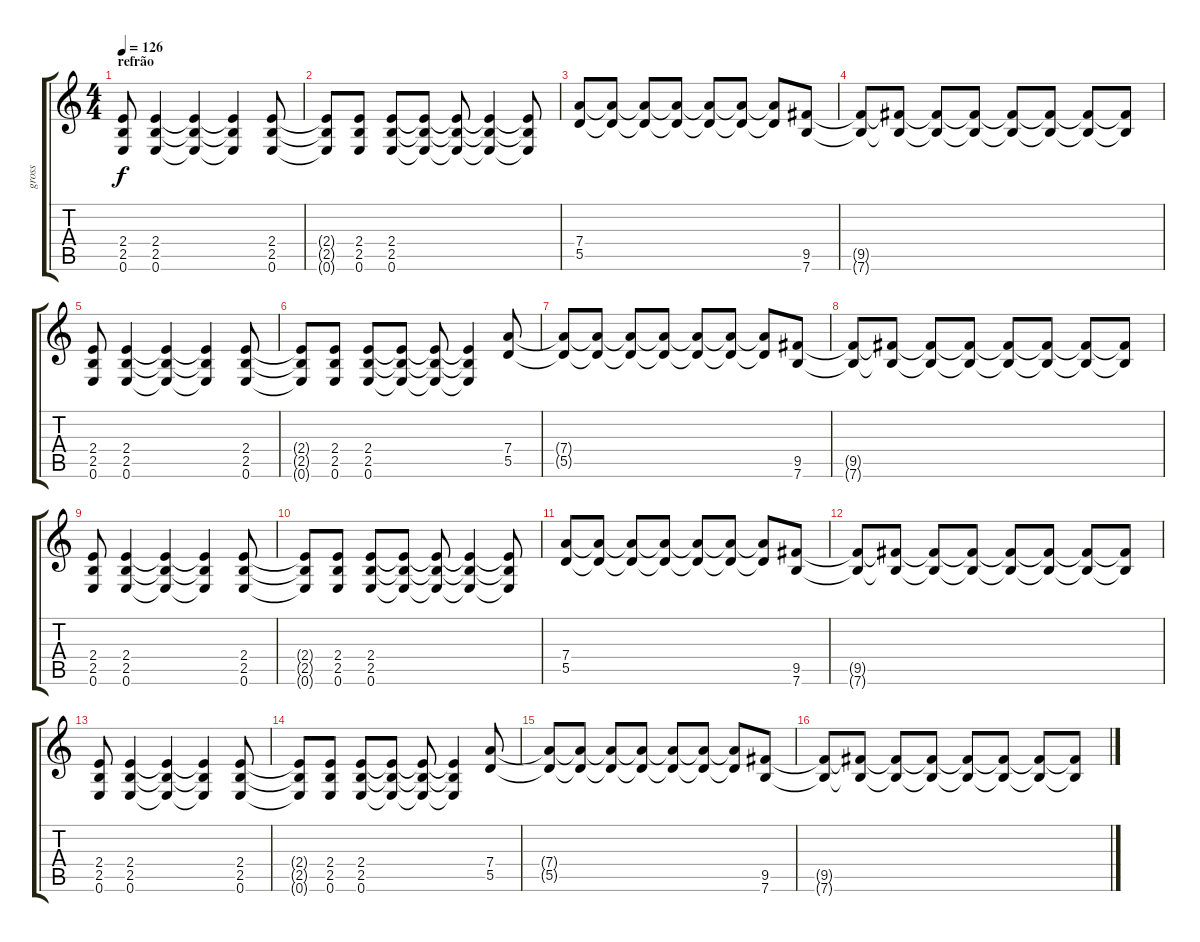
\track ("gross" "gross") {instrument overdrivenguitar}
\staff {score tabs}
\tuning (E4 B3 G3 D3 A2 E2) {hide}
\ts (4 4)
\section ("" "refrão")
\tempo 126
\clef g2
\ks c
(2.4 2.5 0.6).8{dy f} (2.4 2.5 0.6).4 (2.4{t} 2.5{t} 0.6{t}).4 (2.4{t} 2.5{t} 0.6{t}).4 (2.4 2.5 0.6).8 |
(2.4{t} 2.5{t} 0.6{t}).8 (2.4 2.5 0.6).8 (2.4 2.5 0.6).8 (2.4{t} 2.5{t} 0.6{t}).8 (2.4{t} 2.5{t} 0.6{t}).8 (2.4{t} 2.5{t} 0.6{t}).4 (2.4{t} 2.5{t} 0.6{t}).8 |
(7.4 5.5).8 (7.4{t} 5.5{t}).8 (7.4{t} 5.5{t}).8 (7.4{t} 5.5{t}).8 (7.4{t} 5.5{t}).8 (7.4{t} 5.5{t}).8 (7.4{t} 5.5{t}).8 (9.5 7.6).8 |
(9.5{t} 7.6{t}).8 (9.5{t} 7.6{t}).8 (9.5{t} 7.6{t}).8 (9.5{t} 7.6{t}).8 (9.5{t} 7.6{t}).8 (9.5{t} 7.6{t}).8 (9.5{t} 7.6{t}).8 (9.5{t} 7.6{t}).8 |
(2.4 2.5 0.6).8 (2.4 2.5 0.6).4 (2.4{t} 2.5{t} 0.6{t}).4 (2.4{t} 2.5{t} 0.6{t}).4 (2.4 2.5 0.6).8 |
(2.4{t} 2.5{t} 0.6{t}).8 (2.4 2.5 0.6).8 (2.4 2.5 0.6).8 (2.4{t} 2.5{t} 0.6{t}).8 (2.4{t} 2.5{t} 0.6{t}).8 (2.4{t} 2.5{t} 0.6{t}).4 (7.4 5.5).8 |
(7.4{t} 5.5{t}).8 (7.4{t} 5.5{t}).8 (7.4{t} 5.5{t}).8 (7.4{t} 5.5{t}).8 (7.4{t} 5.5{t}).8 (7.4{t} 5.5{t}).8 (7.4{t} 5.5{t}).8 (9.5 7.6).8 |
(9.5{t} 7.6{t}).8 (9.5{t} 7.6{t}).8 (9.5{t} 7.6{t}).8 (9.5{t} 7.6{t}).8 (9.5{t} 7.6{t}).8 (9.5{t} 7.6{t}).8 (9.5{t} 7.6{t}).8 (9.5{t} 7.6{t}).8 |
(2.4 2.5 0.6).8 (2.4 2.5 0.6).4 (2.4{t} 2.5{t} 0.6{t}).4 (2.4{t} 2.5{t} 0.6{t}).4 (2.4 2.5 0.6).8 |
(2.4{t} 2.5{t} 0.6{t}).8 (2.4 2.5 0.6).8 (2.4 2.5 0.6).8 (2.4{t} 2.5{t} 0.6{t}).8 (2.4{t} 2.5{t} 0.6{t}).8 (2.4{t} 2.5{t} 0.6{t}).4 (2.4{t} 2.5{t} 0.6{t}).8 |
(7.4 5.5).8 (7.4{t} 5.5{t}).8 (7.4{t} 5.5{t}).8 (7.4{t} 5.5{t}).8 (7.4{t} 5.5{t}).8 (7.4{t} 5.5{t}).8 (7.4{t} 5.5{t}).8 (9.5 7.6).8 |
(9.5{t} 7.6{t}).8 (9.5{t} 7.6{t}).8 (9.5{t} 7.6{t}).8 (9.5{t} 7.6{t}).8 (9.5{t} 7.6{t}).8 (9.5{t} 7.6{t}).8 (9.5{t} 7.6{t}).8 (9.5{t} 7.6{t}).8 |
(2.4 2.5 0.6).8 (2.4 2.5 0.6).4 (2.4{t} 2.5{t} 0.6{t}).4 (2.4{t} 2.5{t} 0.6{t}).4 (2.4 2.5 0.6).8 |
(2.4{t} 2.5{t} 0.6{t}).8 (2.4 2.5 0.6).8 (2.4 2.5 0.6).8 (2.4{t} 2.5{t} 0.6{t}).8 (2.4{t} 2.5{t} 0.6{t}).8 (2.4{t} 2.5{t} 0.6{t}).4 (7.4 5.5).8 |
(7.4{t} 5.5{t}).8 (7.4{t} 5.5{t}).8 (7.4{t} 5.5{t}).8 (7.4{t} 5.5{t}).8 (7.4{t} 5.5{t}).8 (7.4{t} 5.5{t}).8 (7.4{t} 5.5{t}).8 (9.5 7.6).8 |
(9.5{t} 7.6{t}).8 (9.5{t} 7.6{t}).8 (9.5{t} 7.6{t}).8 (9.5{t} 7.6{t}).8 (9.5{t} 7.6{t}).8 (9.5{t} 7.6{t}).8 (9.5{t} 7.6{t}).8 (9.5{t} 7.6{t}).8
